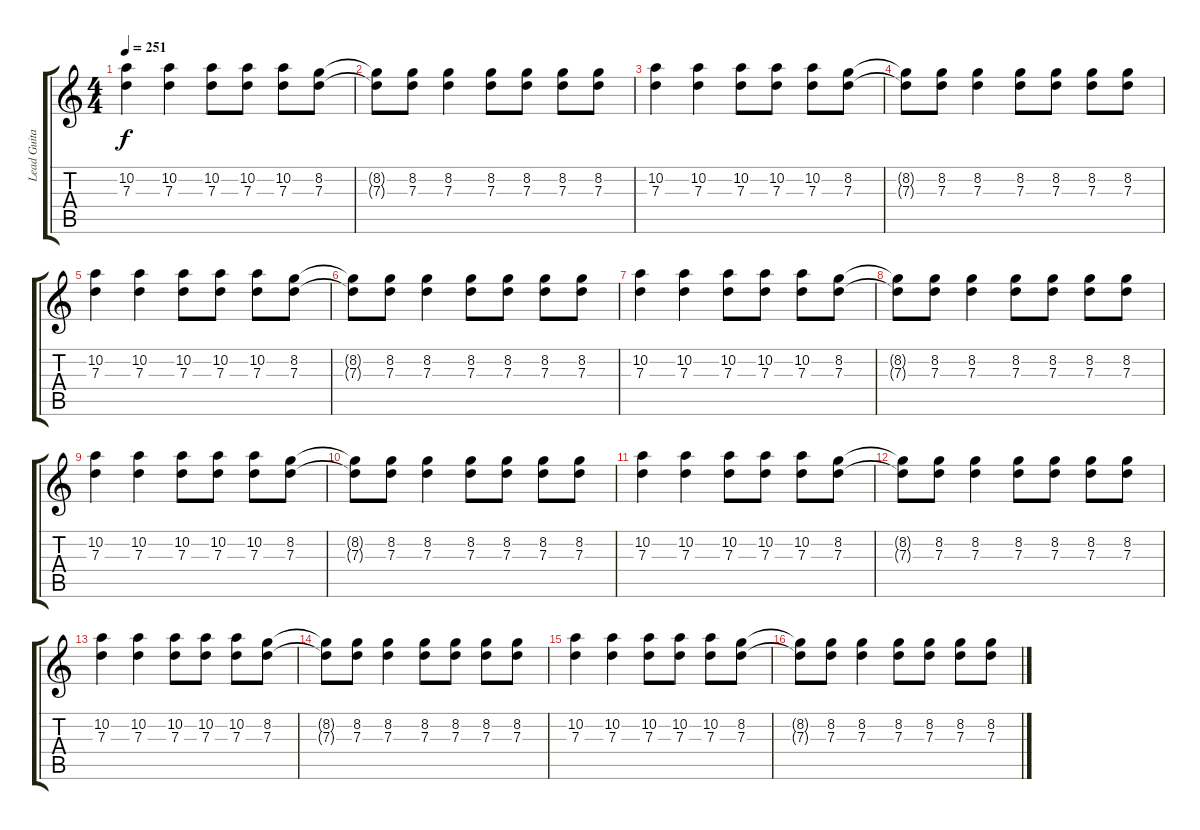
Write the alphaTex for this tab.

\track ("Lead Guitar" "Lead Guita") {instrument electricguitarjazz}
\staff {score tabs}
\tuning (E4 B3 G3 D3 A2 E2) {hide}
\ts (4 4)
\tempo 251
\clef g2
\ks c
(10.2 7.3).4{dy f} (10.2 7.3).4 (10.2 7.3).8 (10.2 7.3).8 (10.2 7.3).8 (8.2 7.3).8 |
(8.2{t} 7.3{t}).8 (8.2 7.3).8 (8.2 7.3).4 (8.2 7.3).8 (8.2 7.3).8 (8.2 7.3).8 (8.2 7.3).8 |
(10.2 7.3).4 (10.2 7.3).4 (10.2 7.3).8 (10.2 7.3).8 (10.2 7.3).8 (8.2 7.3).8 |
(8.2{t} 7.3{t}).8 (8.2 7.3).8 (8.2 7.3).4 (8.2 7.3).8 (8.2 7.3).8 (8.2 7.3).8 (8.2 7.3).8 |
(10.2 7.3).4 (10.2 7.3).4 (10.2 7.3).8 (10.2 7.3).8 (10.2 7.3).8 (8.2 7.3).8 |
(8.2{t} 7.3{t}).8 (8.2 7.3).8 (8.2 7.3).4 (8.2 7.3).8 (8.2 7.3).8 (8.2 7.3).8 (8.2 7.3).8 |
(10.2 7.3).4 (10.2 7.3).4 (10.2 7.3).8 (10.2 7.3).8 (10.2 7.3).8 (8.2 7.3).8 |
(8.2{t} 7.3{t}).8 (8.2 7.3).8 (8.2 7.3).4 (8.2 7.3).8 (8.2 7.3).8 (8.2 7.3).8 (8.2 7.3).8 |
(10.2 7.3).4 (10.2 7.3).4 (10.2 7.3).8 (10.2 7.3).8 (10.2 7.3).8 (8.2 7.3).8 |
(8.2{t} 7.3{t}).8 (8.2 7.3).8 (8.2 7.3).4 (8.2 7.3).8 (8.2 7.3).8 (8.2 7.3).8 (8.2 7.3).8 |
(10.2 7.3).4 (10.2 7.3).4 (10.2 7.3).8 (10.2 7.3).8 (10.2 7.3).8 (8.2 7.3).8 |
(8.2{t} 7.3{t}).8 (8.2 7.3).8 (8.2 7.3).4 (8.2 7.3).8 (8.2 7.3).8 (8.2 7.3).8 (8.2 7.3).8 |
(10.2 7.3).4 (10.2 7.3).4 (10.2 7.3).8 (10.2 7.3).8 (10.2 7.3).8 (8.2 7.3).8 |
(8.2{t} 7.3{t}).8 (8.2 7.3).8 (8.2 7.3).4 (8.2 7.3).8 (8.2 7.3).8 (8.2 7.3).8 (8.2 7.3).8 |
(10.2 7.3).4 (10.2 7.3).4 (10.2 7.3).8 (10.2 7.3).8 (10.2 7.3).8 (8.2 7.3).8 |
(8.2{t} 7.3{t}).8 (8.2 7.3).8 (8.2 7.3).4 (8.2 7.3).8 (8.2 7.3).8 (8.2 7.3).8 (8.2 7.3).8
